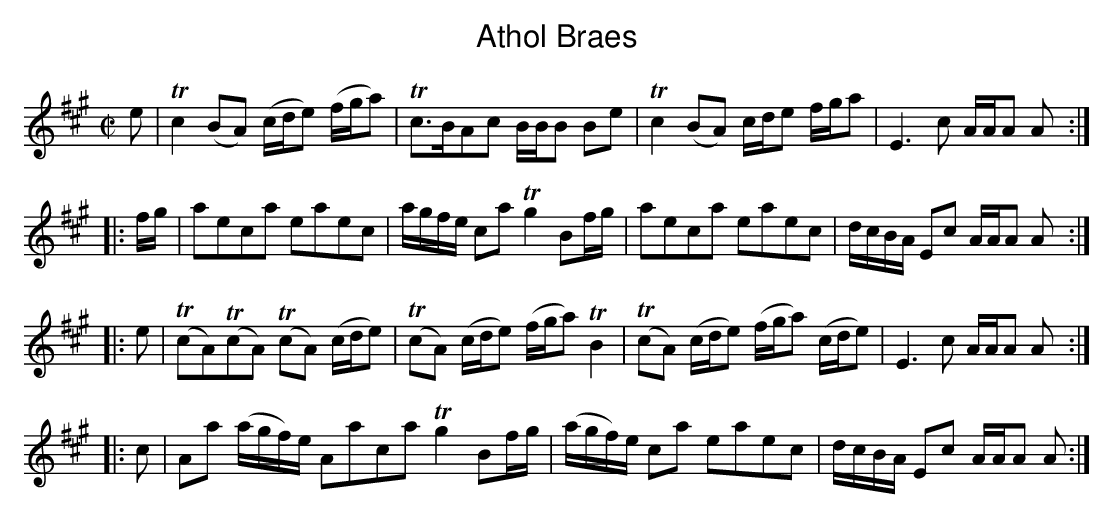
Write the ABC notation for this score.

X:1
T:Athol Braes
M:C|
L:1/8
K:A
e|Tc2 (BA) (c/d/e) (f/g/a)|Tc>BAc B/B/B Be|Tc2 (BA) c/d/e f/g/a|E3c A/A/A A:|
|:f/g/|aeca eaec|a/g/f/e/ ca Tg2 Bf/g/|aeca eaec|d/c/B/A/ Ec A/A/A A:|
|:e|T(cA)T(cA) T(cA) (c/d/e)|T(cA) (c/d/e) (f/g/a) TB2|T(cA) (c/d/e) (f/g/a) (c/d/e)|E3c A/A/A A:|
|:c|Aa (a/g/f/)e/ Aaca Tg2 Bf/g/|(a/g/f/)e/ ca eaec|d/c/B/A/ Ec A/A/A A:|]
